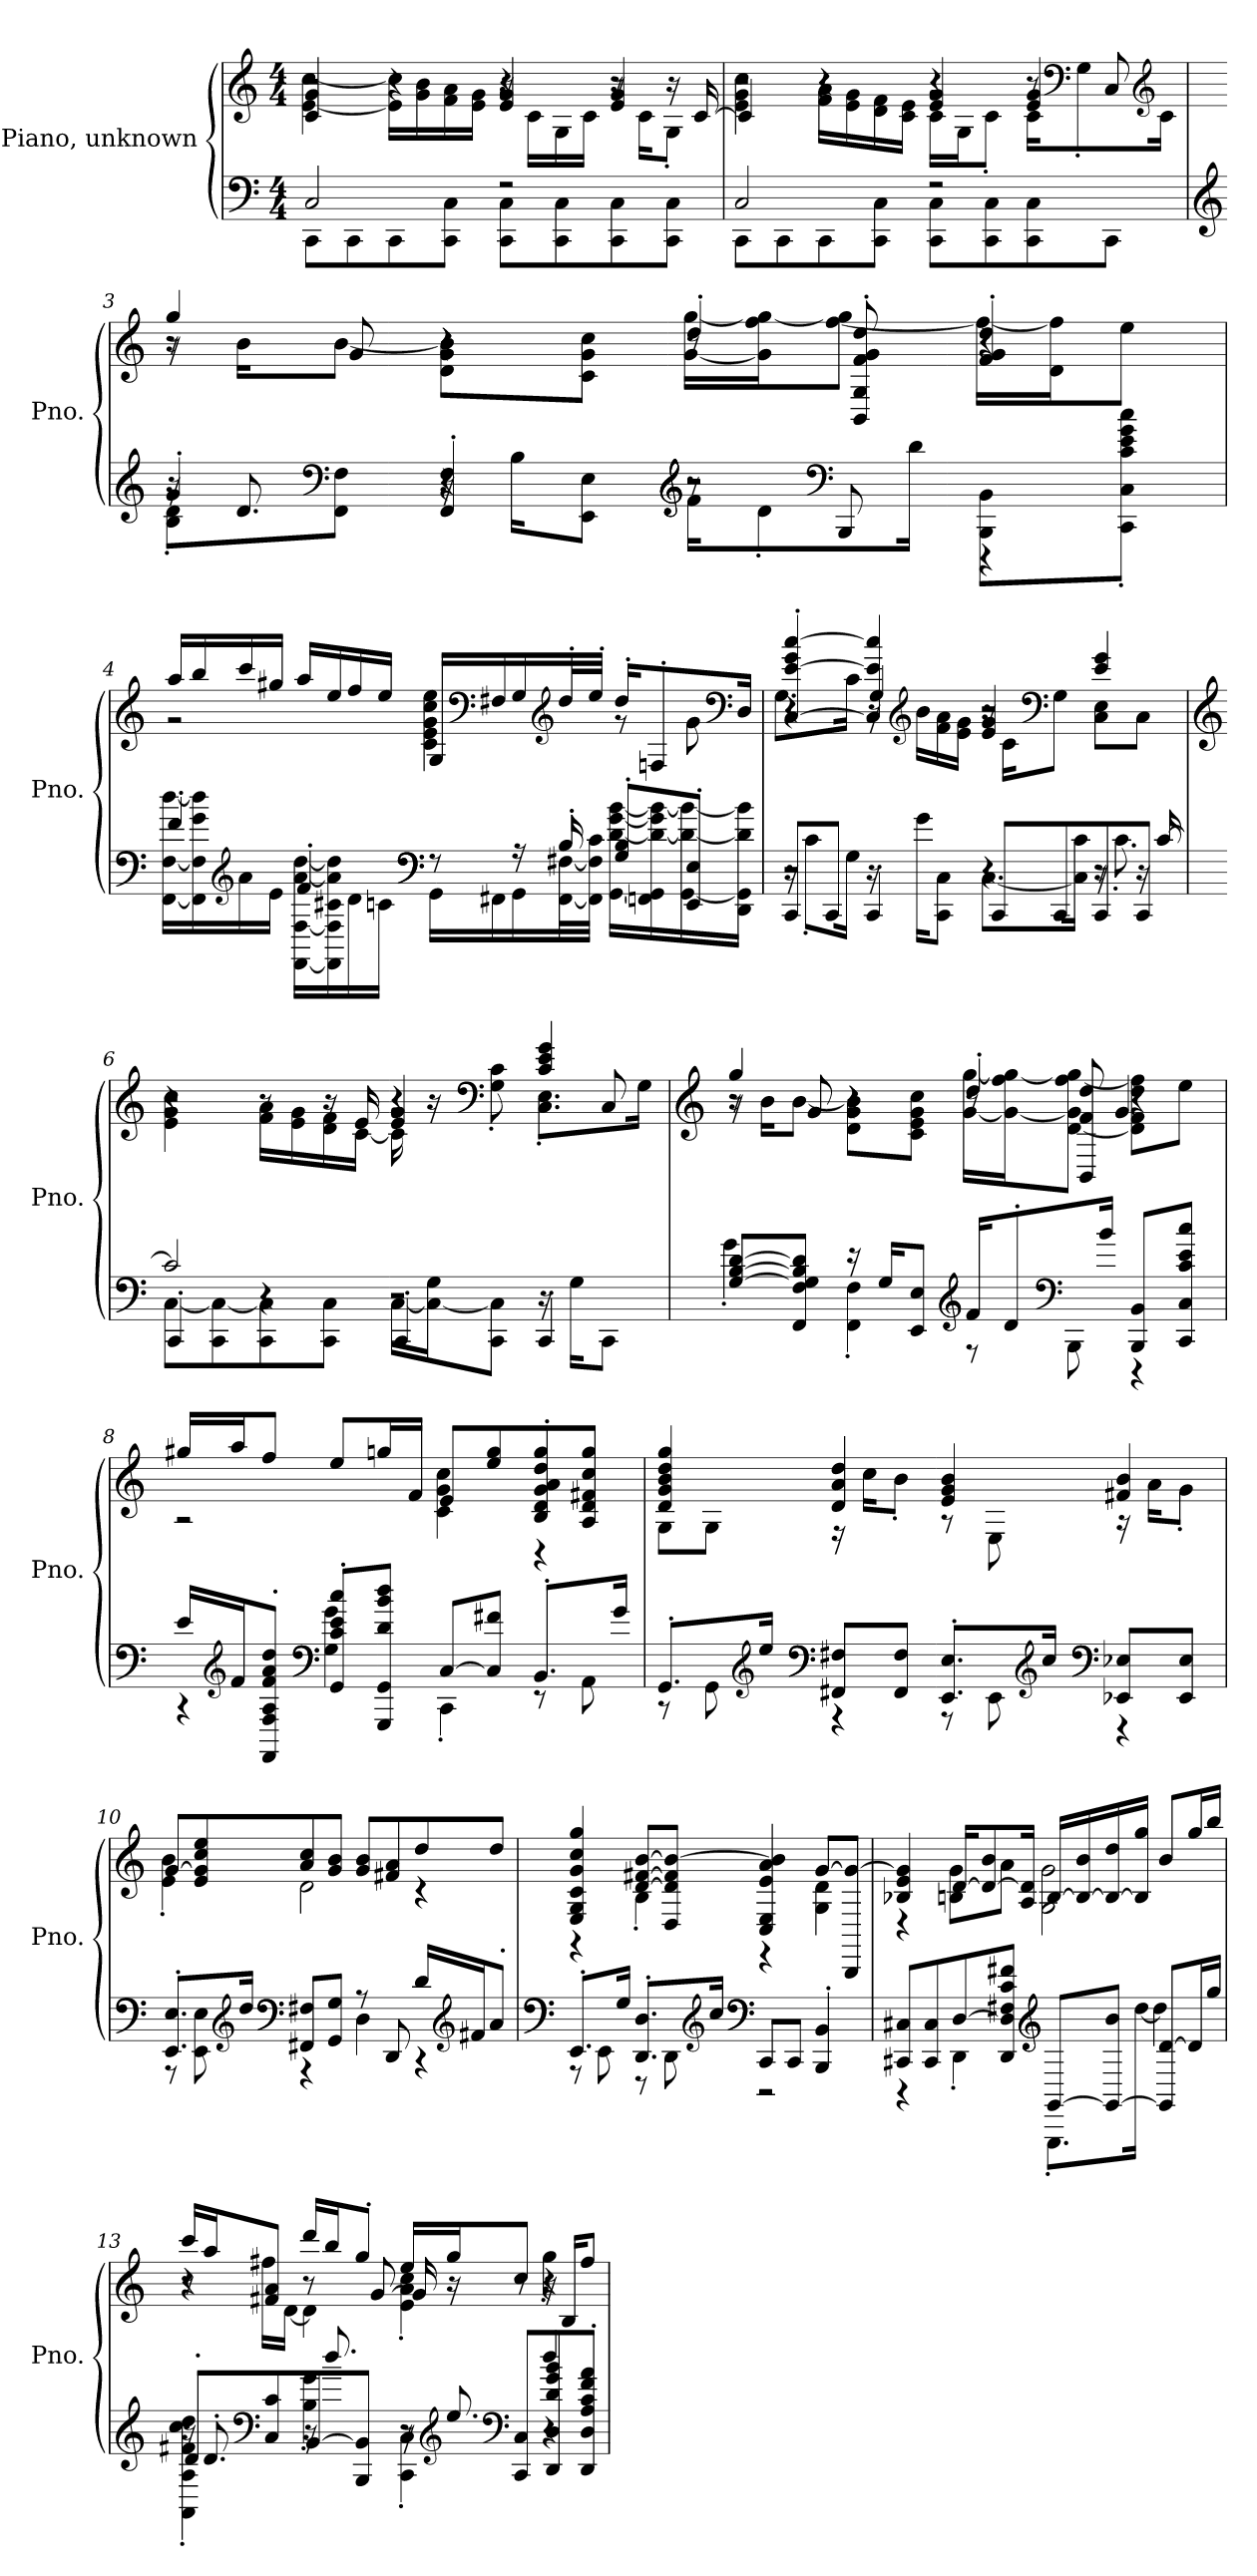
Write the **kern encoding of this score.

**kern	**kern
*part1	*part1
*staff2	*staff1
*I"Piano, unknown	*
*I'Pno.	*
*clefF4	*clefG2
*k[]	*k[]
*M4/4	*M4/4
*MM120	*MM120
=1	=1
*^	*^
*	*	*	*^
2C/	8CC\L	4c/ 4g/	[4e\ [4cc\	2r
.	8CC\	.	.	.
.	8CC\	4r	16e\] 16cc\]LL	.
.	.	.	16g\ 16b\	.
.	8CC\ 8C\J	.	16f\ 16a\	.
.	.	.	16e\ 16g\JJ	.
2r	8CC\ 8C\L	4e/ 4g/	16r	4r
.	.	.	16c\LL	.
.	8CC\ 8C\	.	16G\	.
.	.	.	16c\JJ	.
.	8CC\ 8C\	4e/ 4g/	16r	8r
.	.	.	16c\KL	.
.	8CC\ 8C\J	.	8G'\J	16r
.	.	.	.	[16c/
=2	=2	=2	=2	=2
2C/	8CC\L	2r	4e\ 4g\ 4cc\	4c/]
.	8CC\	.	.	.
.	8CC\	.	16f\ 16a\LL	4r
.	.	.	16e\ 16g\	.
.	8CC\ 8C\J	.	16d\ 16f\	.
.	.	.	16c\ 16e\JJ	.
2r	8CC\ 8C\L	4e/ 4g/	16c\LL	4r
.	.	.	16G\J	.
.	8CC\ 8C\	.	8c'\J	.
.	8CC\ 8C\	4e/ 4g/	16c\KL	8r
*	*	*clefF4	*	*
.	.	.	8G'\	.
.	8CC\J	.	.	8C/
*	*	*clefG2	*	*
.	.	.	16c\Jk	.
*v	*v	*	*	*
!!LO:LB:g=z	!!	!!
=3	=3	=3	=3
*clefG2	*	*	*
*^	*	*	*
*	*^	*	*	*
16r	8B\' 8d\'L	4g'/	4gg/	16r	8r
8.d/	.	.	.	16b\KL	.
*clefF4	*	*	*	*	*
.	8FF\ 8F\J	.	.	[8b\J	8g/
4r	16r	4FF/' 4F/'	4r	8d\ 8g\ 8b\]L	4r
.	16B\KL	.	.	.	.
.	8EE\ 8E\J	.	.	8c\ 8g\ 8cc\J	.
*clefG2	*	*	*	*	*
2r	16f\KL	8r	4dd'/	[16g\ [16gg\LL	8r
.	8d'\	.	.	16g\] 16ff\ 16gg\_J	.
*clefF4	*	*	*	*	*
.	.	8BBB/	.	[8ff\ 8gg\]J	8BB/' 8G/' 8f/' 8g/' 8dd/'
.	16d\Jk	.	.	.	.
.	8BBB\ 8BB\L	4r	4f/' 4g/' 4dd/'	16ff\LL_	4r
.	.	.	.	16d\ 16ff\]J	.
.	8CC\' 8C\' 8c\' 8e\' 8g\' 8cc\'J	.	.	8ee\J	.
*	*v	*v	*	*	*
*	*	*	*v	*v
!!LO:LB:g=z
=4	=4	=4	=4
4f'/	[16FF\ [16F\ [16dd\LL	16aa/LL	2r
.	16FF\] 16F\] 16g\ 16dd\]	16bb/	.
*clefG2	*	*	*
.	16a\	16ccc/	.
.	16e\JJ	16gg#X/JJ	.
4f'/	[16FF\ [16F\ [16a\ [16dd\LL	16aa/LL	.
.	16FF\] 16F\] 16c#X\ 16a\] 16dd\]	16ee/	.
.	16d\	16ff/	.
.	16cn\JJ	16ee/JJ	.
*clefF4	*	*	*
8r	16GG\LL	16G/LL	4c\ 4e\ 4g\ 4cc\ 4ee\
*	*	*clefF4	*
.	16FF#X\	16F#X/	.
16r	16GG\	16G/	.
*	*	*clefG2	*
16B'/	[32FF#\ [32F#X\L	32dd'/L	.
.	32FF#\] 32F#\] 32c\JJJ	32ee'/JJJ	.
8G/' 8B/'L	[16GG\ [16d\ [16g\ [16b\LL	16dd'/KL	8r
.	16FFn\ 16GG\] 16d\_ 16g\] 16b\_	8Fn'/	.
8EE/' 8E/'J	[16GG\ 16d\_ 16b\_	.	8g\
*	*	*clefF4	*
.	16DD\ 16GG\] 16d\] 16b\]JJ	16D/Jk	.
!!LO:LB:g=z
=5	=5	=5	=5
*	*^	*	*^
2r	16r	8CC/L	[4C/' [4e/' 4g/' [4cc/'	8.G\L	4r
.	8c'\L	.	.	.	.
.	.	8CC/J	.	.	.
.	16G\Jk	.	.	16c\Jk	.
.	16r	4CC'/	4C/] 4e/] 4cc/]	16r	4G/
*	*	*	*clefG2	*	*
.	16g\KL	.	.	16b\LL	.
.	8CC\ 8C\J	.	.	16f\ 16a\	.
.	.	.	.	16e\ 16g\JJ	.
4r	[8.C\L	8CC/L	4e/ 4g/	16r	2r
.	.	.	.	16c\KL	.
*	*	*	*clefF4	*	*
.	.	8CC/	.	8G\J	.
.	16C\] 16c\Jk	.	.	.	.
8r	16r	8CC/	4e/ 4g/	8C\ 8E\L	.
.	8.c'\	.	.	.	.
16r	.	8CC/J	.	8C\J	.
[16c/	.	.	.	.	.
=6	=6	=6	=6	=6	=6
*	*	*	*clefG2	*	*
2c/]	[8C\L	4CC'/	4r	4e\ 4g\ 4cc\	2r
.	8CC\ 8C\_	.	.	.	.
.	8CC\ 8C\]	4r	8r	16f\ 16a\LL	.
.	.	.	.	16e\ 16g\	.
.	8CC\ 8C\J	.	16r	16d\ 16f\	.
.	.	.	16e/	[16c\JJ	.
2r	[16C\LL	4CC'/	4e/ 4g/	16c\]	4r
.	16C\_ 16G\J	.	.	16r	.
*	*	*	*clefF4	*	*
.	8CC\ 8C\]J	.	.	8G\' 8c\'	.
.	16r	4CC'/	4c/ 4e/ 4g/	8.C\' 8.E\'L	8r
.	16G\KL	.	.	.	.
.	8CC\J	.	.	.	8C/
.	.	.	.	16G\Jk	.
*v	*v	*v	*	*	*
!!LO:LB:g=z	!!	!!
=7	=7	=7	=7
*	*clefG2	*	*
*^	*	*	*
[8G/ [8B/ [8d/L	4g'\	4gg/	16r	8r
.	.	.	16b\KL	.
8FF/ 8F/ 8G/] 8B/] 8d/]J	.	.	[8b\J	8g/
16r	4FF\' 4F\'	4r	8d\ 8g\ 8b\]L	4r
16G/KL	.	.	.	.
8EE/ 8E/J	.	.	8c\ 8e\ 8g\ 8cc\J	.
*clefG2	*	*	*	*
16f/KL	8r	4dd'/	[16g\ [16gg\LL	8r
8d'/	.	.	16g\_ 16ff\ 16gg\_J	.
*clefF4	*	*	*	*
.	8BBB\	.	[8d\ 8g\] [8ff\ 8gg\]J	8BB/ 8f/ 8dd/
16b/Jk	.	.	.	.
8BBB/ 8BB/L	4r	4r	8d\] 8f\ 8dd\ 8ff\]L	4g/
8CC/ 8C/ 8c/ 8e/ 8cc/J	.	.	8ee\J	.
*	*	*	*v	*v
=8	=8	=8	=8
16e/LL	4r	16gg#X/LL	2r
*clefG2	*	*	*
16f/J	.	16aa/J	.
8FF/' 8F/' 8A/' 8f/' 8a/' 8dd/'J	.	8ff/J	.
*clefF4	*	*	*
8GG/' 8c/' 8e/' 8cc/'L	4G\ 4g\	8ee/L	.
8GGG/ 8GG/ 8d/ 8b/ 8dd/J	.	16ggn/L	.
.	.	16f/JJ	.
[8C/L	4CC'\	8e/L	4c\ 4g\ 4cc\
8C/] 8f#X/J	.	8ee/ 8gg/	.
8.BB'/L	8r	8B/' 8d/' 8g/' 8a/' 8dd/' 8gg/'	4r
.	8AA\	8A/ 8d/ 8f#X/ 8cc/ 8gg/J	.
16g/Jk	.	.	.
!!LO:LB:g=z	!!
=9	=9	=9	=9
8.GG'/L	8r	4d/ 4g/ 4b/ 4dd/ 4gg/	8G\L
.	8GG\	.	8G\J
*clefG2	*	*	*
16ee/Jk	.	.	.
*clefF4	*	*	*
8FF#X/ 8F#X/L	4r	4d/ 4a/ 4dd/	16r
.	.	.	16cc\KL
8FF#/ 8F#/J	.	.	8b'\J
8.EE/' 8.E/'L	8r	4e/ 4g/ 4b/	8r
.	8EE\	.	8E\
*clefG2	*	*	*
16cc/Jk	.	.	.
*clefF4	*	*	*
8EE-X/ 8E-X/L	4r	4f#X/ 4b/	16r
.	.	.	16a\KL
8EE-/ 8E-/J	.	.	8g'\J
=10	=10	=10	=10
8.EE/' 8.E/'L	8r	[8g/L	4e\' 4b\'
.	8EE\ 8E\	8e/ 8g/] 8cc/ 8ee/	.
*clefG2	*	*	*
16dd/Jk	.	.	.
*clefF4	*	*	*
8FF#X/ 8F#X/L	4r	8a/ 8cc/	2d\
8GG/ 8G/J	.	8g/ 8b/J	.
8r	4D\	8g/ 8b/L	.
8DD/	.	8f#X/ 8a/	.
16d/LL	4r	8dd/	4r
*clefG2	*	*	*
16f#X/J	.	.	.
8a'/J	.	8dd/J	.
!!LO:PB:g=z	!!
=11	=11	=11	=11
*clefF4	*	*	*
8.EE'/L	8r	4E/ 4G/ 4c/ 4g/ 4cc/ 4gg/	4r
.	8EE\	.	.
16G/Jk	.	.	.
8.DD/' 8.D/'L	8r	[8d/ [8f#X/ [8b/L	4B'\
.	8DD\	8D/ 8d/] 8f#/] 8b/_J	.
*clefG2	*	*	*
16cc/Jk	.	.	.
*clefF4	*	*	*
8CC/L	2r	4C/ 4E/ 4e/ 4a/ 4b/]	4r
8CC/J	.	.	.
4BBB/' 4BB/'	.	[8g/L	4G\ 4d\
.	.	8BBB/ 8g/_J	.
=12	=12	=12	=12
8CC#X/ 8C#X/L	4r	4B-X/ 4e/ 4g/]	4r
8CC#/ 8C#/	.	.	.
[8D/	4DD'\	[16d/KL	8Bn\ 8g\L
.	.	8d/_ 8b/	.
8DD/ 8D/] 8F#X/ 8c/ 8f#X/J	.	.	8a\J
.	.	16A/ 16d/]Jk	.
*clefG2	*	*	*
[8GG/L	8.GGG'\L	[16B/LL	2G\ 2g\
.	.	16B/_ 16b/	.
8GG/_ 8b/J	.	16B/_ 16dd/	.
.	[16dd\Jk	16B/] 16gg/JJ	.
8GG/] [8d/L	4dd\]	8b/L	.
16d/L]	.	16gg/L	.
16gg/JJ	.	16bb/JJ	.
!!LO:LB:g=z
=13	=13	=13	=13
*	*^	*	*^
16r	4AA\' 4A\' 4f#X\' 4cc\' 4dd\'	8d'/L	16ccc/LL	8r	4r
8.d'/	.	.	16aa/J	.	.
*clefF4	*	*	*	*	*
.	.	8C/ 8c/	8f#X/ 8a/J	16ff#X\LL	.
.	.	.	.	[16d\JJ	.
16r	4B\' 4g\'	[8BB/	16ddd/LL	4d\]	8r
8.dd/	.	.	16bb/J	.	.
.	.	8BBB/ 8BB/]J	8gg'/J	.	[8g/
16r	4CC\' 4C\'	8r	16ee/LL	4e\' 4a\' 4cc\'	16g/]
*clefG2	*	*	*	*	*
8.ee/	.	.	16gg/J	.	16r
*clefF4	*	*	*	*	*
.	.	8CC/ 8C/L	8cc/J	.	8r
4dd/	4r	8DD/ 8D/ 8d/ 8g/ 8b/	16r	4gg'\	4r
.	.	.	16B/KL	.	.
.	.	8DD/' 8D/' 8A/' 8c/' 8f#/' 8a/'J	8ff#/J	.	.
*v	*v	*v	*	*	*
*	*v	*v	*v
=	=
*-	*-
